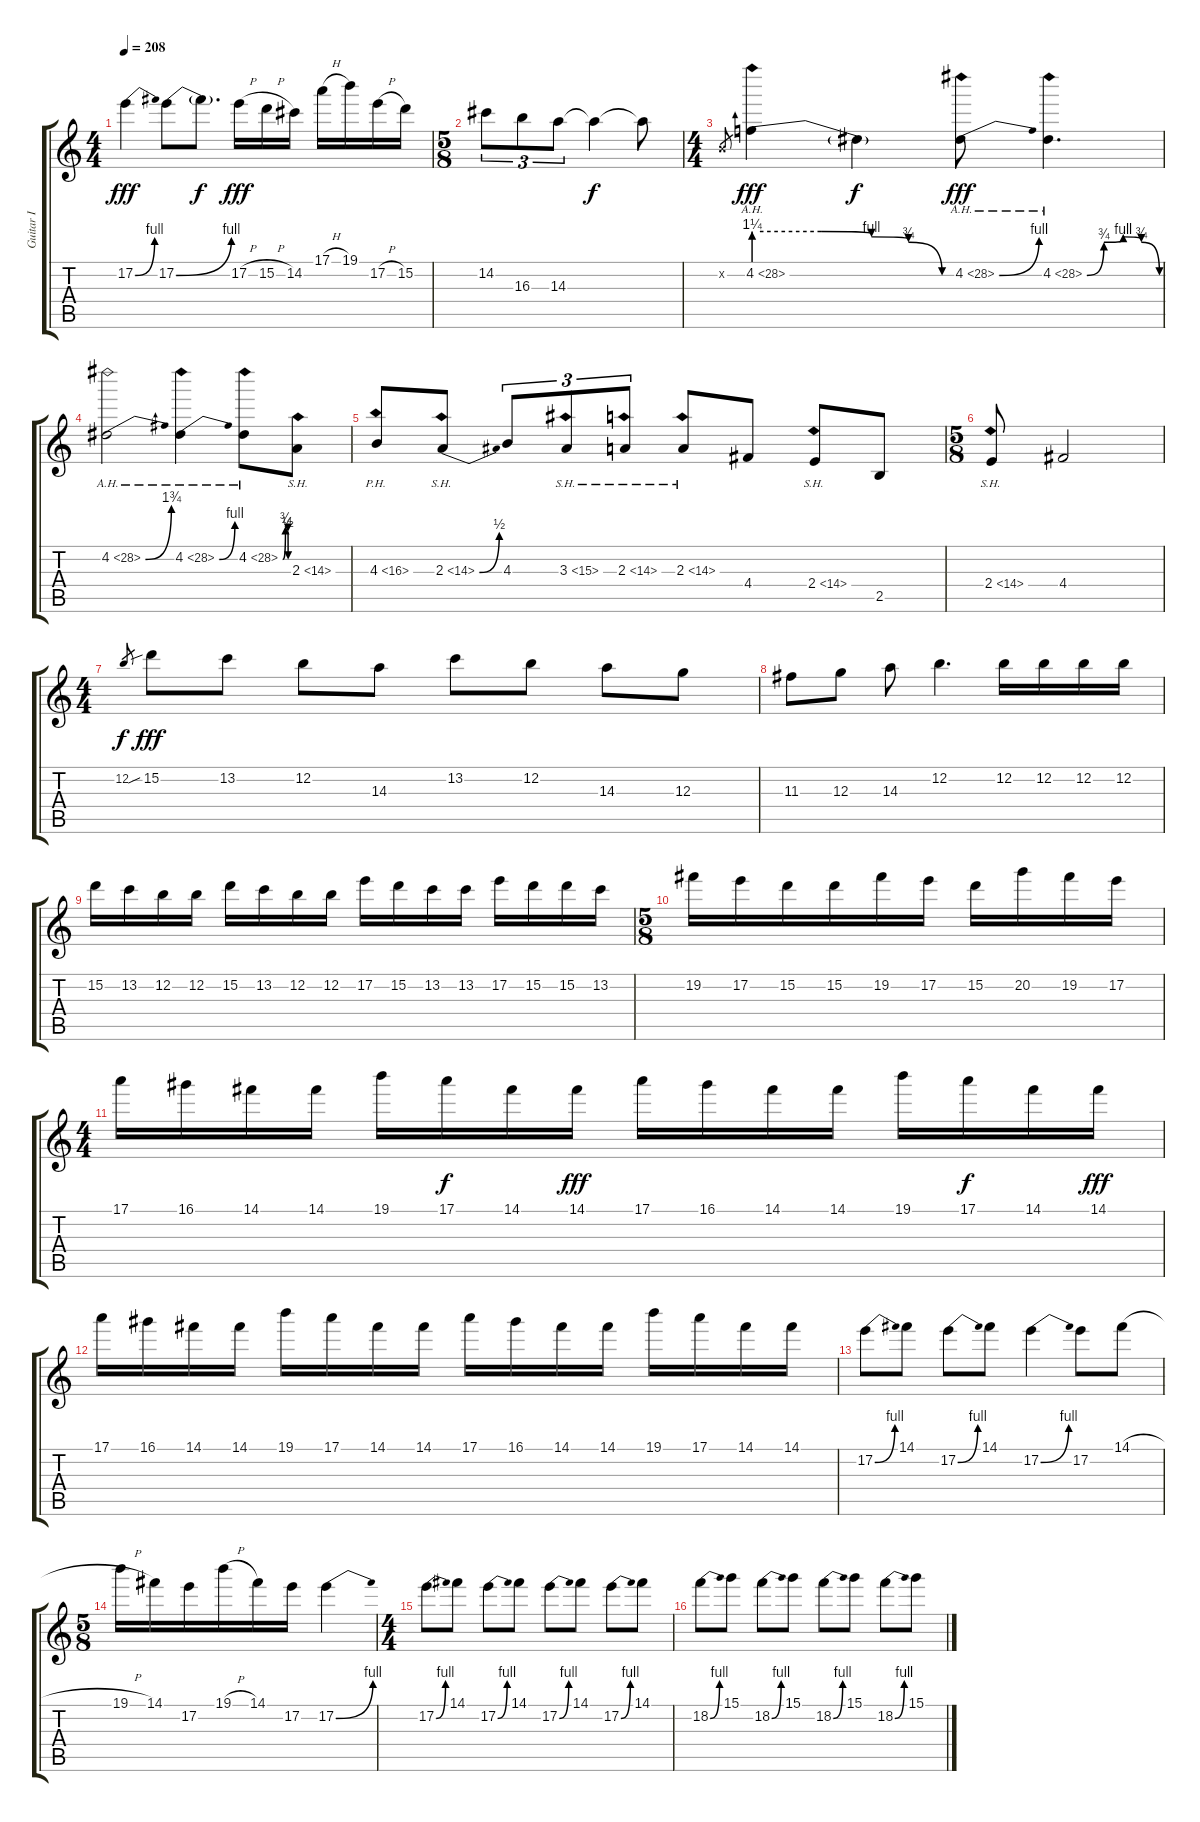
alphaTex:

\track ("Guitar I" "Guitar I") {instrument overdrivenguitar}
\staff {score tabs}
\tuning (E4 B3 G3 D3 A2 E2) {hide}
\ts (4 4)
\tempo 208
\clef g2
\ks c
17.2{be (bend 0 0 60 4)}.4{dy fff} 17.2{be (bend 0 0 60 4)}.8 17.2{t}.8{d dy f} 17.2{h}.16{dy fff} 15.2{h}.16 14.2.16 17.1{h}.16 19.1.16 17.2{h}.16 15.2.16 |
\ts (5 8)
14.2.8{tu (3 2)} 16.3.8{tu (3 2)} 14.3.8{tu (3 2)} 14.3{t}.4{dy f} 14.3{t}.8 |
\ts (4 4)
0.2{x}.8{gr} 4.2{be (custom 0 5 20 5 35 4 46 3 56 0 60 0) ah 24}.4{dy fff} 4.2{t}.4{dy f} 4.2{be (bend 0 0 60 4) ah 24}.8{dy fff} 4.2{be (custom 0 0 14 3 30 4 45 3 60 0) ah 24}.4{d} |
4.2{be (bend 0 0 60 7) ah 24}.2 4.2{be (bend 0 0 60 4) ah 24}.4 4.2{be (custom 0 0 30 3 58 2 60 0) ah 24}.8 2.3{sh 12}.8 |
4.3{ph 12}.8 2.3{be (bend 0 0 60 2) sh 12}.8 4.3.8{tu (3 2)} 3.3{sh 12}.8{tu (3 2)} 2.3{sh 12}.8{tu (3 2)} 2.3{sh 12}.8 4.4.8 2.4{sh 12}.8 2.5.8 |
\ts (5 8)
2.4{sh 12}.8 4.4.2 |
\ts (4 4)
12.2.8{gr dy f} 15.2{sib}.8{dy fff} 13.2.8 12.2.8 14.3.8 13.2.8 12.2.8 14.3.8 12.3.8 |
11.3.8 12.3.8 14.3.8 12.2.4{d} 12.2.16 12.2.16 12.2.16 12.2.16 |
15.2.16 13.2.16 12.2.16 12.2.16 15.2.16 13.2.16 12.2.16 12.2.16 17.2.16 15.2.16 13.2.16 13.2.16 17.2.16 15.2.16 15.2.16 13.2.16 |
\ts (5 8)
19.2.16 17.2.16 15.2.16 15.2.16 19.2.16 17.2.16 15.2.16 20.2.16 19.2.16 17.2.16 |
\ts (4 4)
17.1.16 16.1.16 14.1.16 14.1.16 19.1.16 17.1.16{dy f} 14.1.16 14.1.16{dy fff} 17.1.16 16.1.16 14.1.16 14.1.16 19.1.16 17.1.16{dy f} 14.1.16 14.1.16{dy fff} |
17.1.16 16.1.16 14.1.16 14.1.16 19.1.16 17.1.16 14.1.16 14.1.16 17.1.16 16.1.16 14.1.16 14.1.16 19.1.16 17.1.16 14.1.16 14.1.16 |
17.2{be (bend 0 0 60 4)}.8 14.1.8 17.2{be (bend 0 0 60 4)}.8 14.1.8 17.2{be (bend 0 0 60 4)}.4 17.2.8 14.1{h}.8 |
\ts (5 8)
19.1{h}.16 14.1.16 17.2.16 19.1{h}.16 14.1.16 17.2.16 17.2{be (bend 0 0 60 4)}.4 |
\ts (4 4)
17.2{be (bend 0 0 60 4)}.8 14.1.8 17.2{be (bend 0 0 60 4)}.8 14.1.8 17.2{be (bend 0 0 60 4)}.8 14.1.8 17.2{be (bend 0 0 60 4)}.8 14.1.8 |
18.2{be (bend 0 0 60 4)}.8 15.1.8 18.2{be (bend 0 0 60 4)}.8 15.1.8 18.2{be (bend 0 0 60 4)}.8 15.1.8 18.2{be (bend 0 0 60 4)}.8 15.1.8
